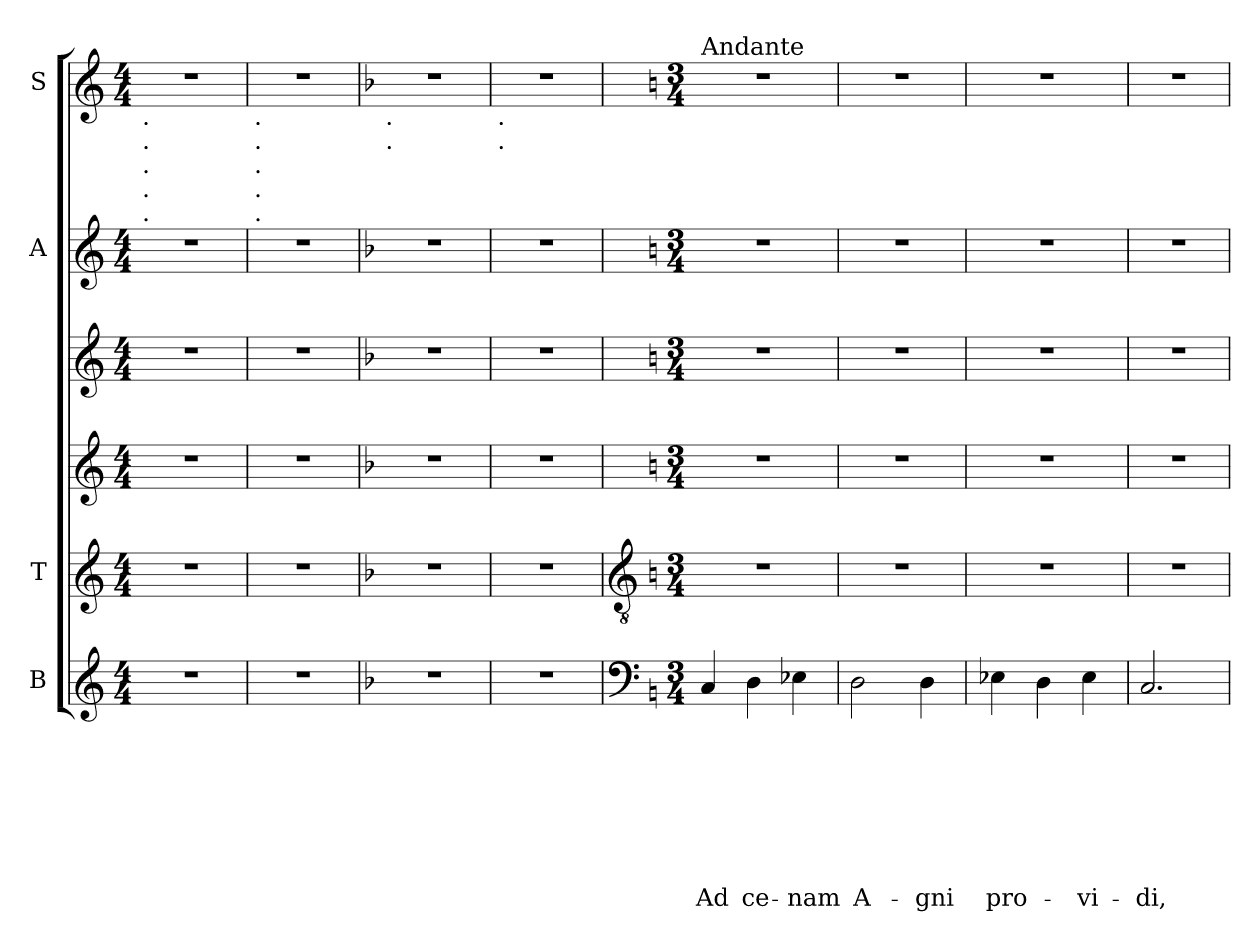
**kern	**text	**text	**text	**text	**text	**text	**text	**text	**kern	**kern	**kern	**kern	**kern
*part6	*part6	*part6	*part6	*part6	*part6	*part6	*part6	*part6	*part5	*part4	*part3	*part2	*part1
*staff6	*staff6	*staff6	*staff6	*staff6	*staff6	*staff6	*staff6	*staff6	*staff5	*staff4	*staff3	*staff2	*staff1
*I"B	*	*	*	*	*	*	*	*	*I"T	*	*	*I"A	*I"S
*I'B	*	*	*	*	*	*	*	*	*I'T	*	*	*I'A	*I'S
!!LO:PB:g=z
*clefG2	*	*	*	*	*	*	*	*	*clefG2	*clefG2	*clefG2	*clefG2	*clefG2
*k[]	*	*	*	*	*	*	*	*	*k[]	*k[]	*k[]	*k[]	*k[]
*C:	*	*	*	*	*	*	*	*	*C:	*C:	*C:	*C:	*C:
*M4/4	*	*	*	*	*	*	*	*	*M4/4	*M4/4	*M4/4	*M4/4	*M4/4
=1	=1	=1	=1	=1	=1	=1	=1	=1	=1	=1	=1	=1	=1
!	!	!	!	!	!	!	!	!	!	!	!	!	!LO:TX:b:t=.
!	!	!	!	!	!	!	!	!	!	!	!	!	!LO:TX:b:t=.
!	!	!	!	!	!	!	!	!	!	!	!	!	!LO:TX:b:t=.
!	!	!	!	!	!	!	!	!	!	!	!	!	!LO:TX:b:t=.
!	!	!	!	!	!	!	!	!	!	!	!	!	!LO:TX:b:t=.
1r	.	.	.	.	.	.	.	.	1r	1r	1r	1r	1r
!!LO:LB:g=z
=2	=2	=2	=2	=2	=2	=2	=2	=2	=2	=2	=2	=2	=2
!	!	!	!	!	!	!	!	!	!	!	!	!	!LO:TX:b:t=.
!	!	!	!	!	!	!	!	!	!	!	!	!	!LO:TX:b:t=.
!	!	!	!	!	!	!	!	!	!	!	!	!	!LO:TX:b:t=.
!	!	!	!	!	!	!	!	!	!	!	!	!	!LO:TX:b:t=.
!	!	!	!	!	!	!	!	!	!	!	!	!	!LO:TX:b:t=.
1r	.	.	.	.	.	.	.	.	1r	1r	1r	1r	1r
!!LO:LB:g=z
=3	=3	=3	=3	=3	=3	=3	=3	=3	=3	=3	=3	=3	=3
*k[b-]	*	*	*	*	*	*	*	*	*k[b-]	*k[b-]	*k[b-]	*k[b-]	*k[b-]
*F:	*	*	*	*	*	*	*	*	*F:	*F:	*F:	*F:	*F:
!	!	!	!	!	!	!	!	!	!	!	!	!	!LO:TX:b:t=.
!	!	!	!	!	!	!	!	!	!	!	!	!	!LO:TX:b:t=.
1r	.	.	.	.	.	.	.	.	1r	1r	1r	1r	1r
!!LO:LB:g=z
=4	=4	=4	=4	=4	=4	=4	=4	=4	=4	=4	=4	=4	=4
!	!	!	!	!	!	!	!	!	!	!	!	!	!LO:TX:b:t=.
!	!	!	!	!	!	!	!	!	!	!	!	!	!LO:TX:b:t=.
1r	.	.	.	.	.	.	.	.	1r	1r	1r	1r	1r
!!LO:LB:g=z
=5	=5	=5	=5	=5	=5	=5	=5	=5	=5	=5	=5	=5	=5
*clefF4	*	*	*	*	*	*	*	*	*clefGv2	*	*	*	*
*k[]	*	*	*	*	*	*	*	*	*k[]	*k[]	*k[]	*k[]	*k[]
*C:	*	*	*	*	*	*	*	*	*C:	*C:	*C:	*C:	*C:
*M3/4	*	*	*	*	*	*	*	*	*M3/4	*M3/4	*M3/4	*M3/4	*M3/4
!	!	!	!	!	!	!	!	!	!	!	!	!	!LO:TX:a:t=Andante
!	!	!	!	!	!	!	!	!LO:LY:b	!LO:N:vis=1	!	!	!LO:N:vis=1	!LO:N:vis=1
4C/	.	.	.	.	.	.	.	Ad	2.r	2.r	2.r	2.r	2.r
!	!	!	!	!	!	!	!	!LO:LY:b	!	!	!	!	!
4D\	.	.	.	.	.	.	.	ce-	.	.	.	.	.
!	!	!	!	!	!	!	!	!LO:LY:b	!	!	!	!	!
4E-X\	.	.	.	.	.	.	.	-nam	.	.	.	.	.
=6	=6	=6	=6	=6	=6	=6	=6	=6	=6	=6	=6	=6	=6
!	!	!	!	!	!	!	!	!LO:LY:b	!LO:N:vis=1	!	!	!LO:N:vis=1	!LO:N:vis=1
2D\	.	.	.	.	.	.	.	A-	2.r	2.r	2.r	2.r	2.r
!	!	!	!	!	!	!	!	!LO:LY:b	!	!	!	!	!
4D\	.	.	.	.	.	.	.	-gni	.	.	.	.	.
=7	=7	=7	=7	=7	=7	=7	=7	=7	=7	=7	=7	=7	=7
!	!	!	!	!	!	!	!	!LO:LY:b	!LO:N:vis=1	!	!	!LO:N:vis=1	!LO:N:vis=1
4E-X\	.	.	.	.	.	.	.	pro-	2.r	2.r	2.r	2.r	2.r
4D\	.	.	.	.	.	.	.	.	.	.	.	.	.
!	!	!	!	!	!	!	!	!LO:LY:b	!	!	!	!	!
4E-\	.	.	.	.	.	.	.	-vi-	.	.	.	.	.
=8	=8	=8	=8	=8	=8	=8	=8	=8	=8	=8	=8	=8	=8
!	!	!	!	!	!	!	!	!LO:LY:b	!LO:N:vis=1	!	!	!LO:N:vis=1	!LO:N:vis=1
2.C/	.	.	.	.	.	.	.	-di,	2.r	2.r	2.r	2.r	2.r
=	=	=	=	=	=	=	=	=	=	=	=	=	=
*-	*-	*-	*-	*-	*-	*-	*-	*-	*-	*-	*-	*-	*-
